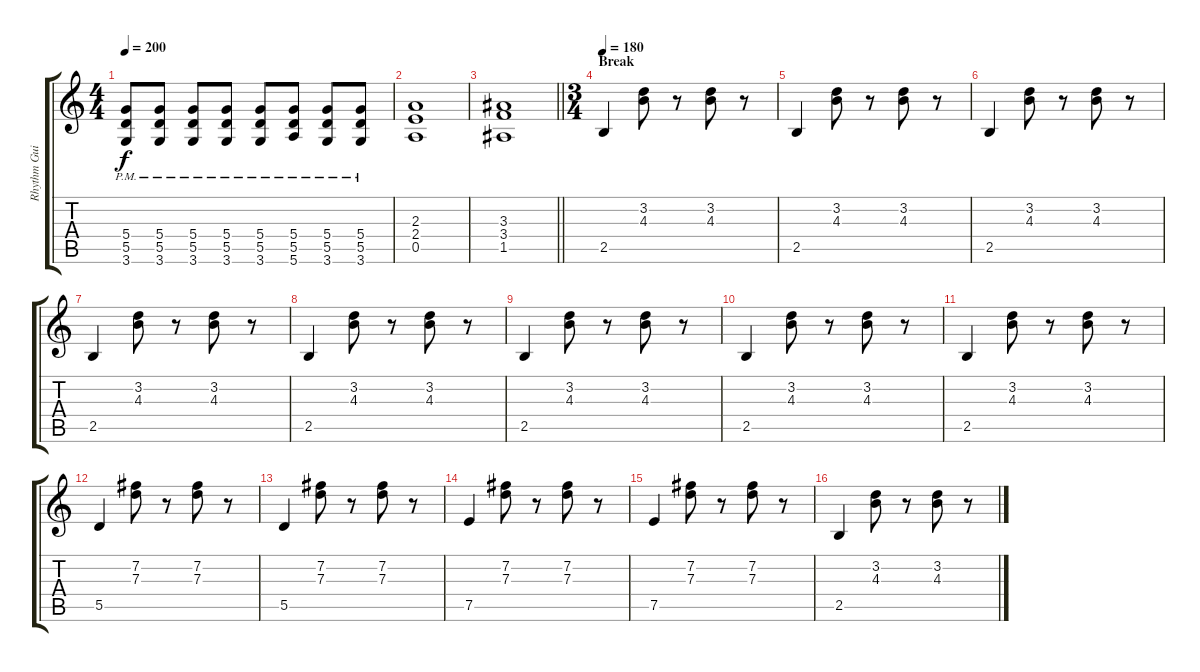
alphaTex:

\track ("Rhythm Guitar 1" "Rhythm Gui") {instrument acousticguitarsteel}
\staff {score tabs}
\tuning (E4 B3 G3 D3 A2 E2) {hide}
\ts (4 4)
\tempo 200
\clef g2
\ks c
(5.4{pm} 5.5{pm} 3.6{pm}).8{dy f} (5.4{pm} 5.5{pm} 3.6{pm}).8 (5.4{pm} 5.5{pm} 3.6{pm}).8 (5.4{pm} 5.5{pm} 3.6{pm}).8 (5.4{pm} 5.5{pm} 3.6{pm}).8 (5.4{pm} 5.5{pm} 5.6{pm}).8 (5.4{pm} 5.5{pm} 3.6{pm}).8 (5.4{pm} 5.5{pm} 3.6{pm}).8 |
(2.3 2.4 0.5).1 |
\barLineRight lightlight
(3.3 3.4 1.5).1 |
\ts (3 4)
\section ("" "Break")
\tempo 180
2.5.4{instrument electricguitarclean} (3.2 4.3).8 r.8 (3.2 4.3).8 r.8 |
2.5.4{instrument electricguitarclean} (3.2 4.3).8 r.8 (3.2 4.3).8 r.8 |
2.5.4{instrument electricguitarclean} (3.2 4.3).8 r.8 (3.2 4.3).8 r.8 |
2.5.4{instrument electricguitarclean} (3.2 4.3).8 r.8 (3.2 4.3).8 r.8 |
2.5.4{instrument electricguitarclean} (3.2 4.3).8 r.8 (3.2 4.3).8 r.8 |
2.5.4{instrument electricguitarclean} (3.2 4.3).8 r.8 (3.2 4.3).8 r.8 |
2.5.4{instrument electricguitarclean} (3.2 4.3).8 r.8 (3.2 4.3).8 r.8 |
2.5.4{instrument electricguitarclean} (3.2 4.3).8 r.8 (3.2 4.3).8 r.8 |
5.5.4{instrument electricguitarclean} (7.2 7.3).8 r.8 (7.2 7.3).8 r.8 |
5.5.4{instrument electricguitarclean} (7.2 7.3).8 r.8 (7.2 7.3).8 r.8 |
7.5.4{instrument electricguitarclean} (7.2 7.3).8 r.8 (7.2 7.3).8 r.8 |
7.5.4{instrument electricguitarclean} (7.2 7.3).8 r.8 (7.2 7.3).8 r.8 |
2.5.4{instrument electricguitarclean} (3.2 4.3).8 r.8 (3.2 4.3).8 r.8
